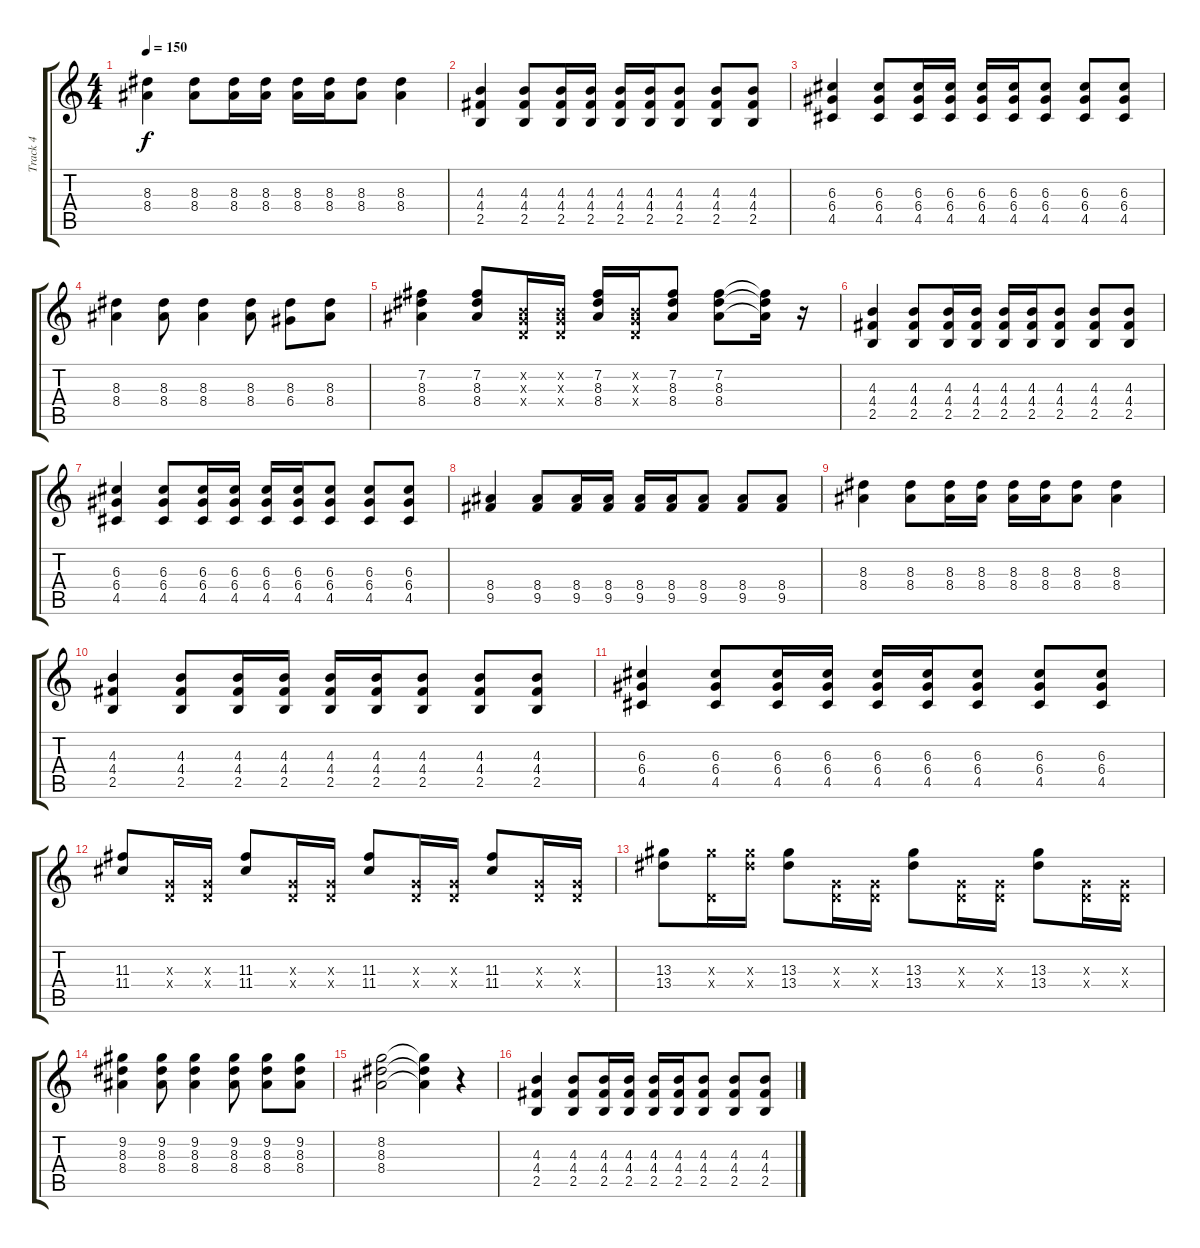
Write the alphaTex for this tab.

\track ("Track 4" "Track 4") {instrument overdrivenguitar}
\staff {score tabs}
\tuning (E4 B3 G3 D3 A2 E2) {hide}
\ts (4 4)
\tempo 150
\clef g2
\ks c
(8.3 8.4).4{dy f} (8.3 8.4).8 (8.3 8.4).16 (8.3 8.4).16 (8.3 8.4).16 (8.3 8.4).16 (8.3 8.4).8 (8.3 8.4).4 |
(4.3 4.4 2.5).4 (4.3 4.4 2.5).8 (4.3 4.4 2.5).16 (4.3 4.4 2.5).16 (4.3 4.4 2.5).16 (4.3 4.4 2.5).16 (4.3 4.4 2.5).8 (4.3 4.4 2.5).8 (4.3 4.4 2.5).8 |
(6.3 6.4 4.5).4 (6.3 6.4 4.5).8 (6.3 6.4 4.5).16 (6.3 6.4 4.5).16 (6.3 6.4 4.5).16 (6.3 6.4 4.5).16 (6.3 6.4 4.5).8 (6.3 6.4 4.5).8 (6.3 6.4 4.5).8 |
(8.3 8.4).4 (8.3 8.4).8 (8.3 8.4).4 (8.3 8.4).8 (8.3 6.4).8 (8.3 8.4).8 |
(7.2 8.3 8.4).4 (7.2 8.3 8.4).8 (0.2{x} 0.3{x} 0.4{x}).16 (0.2{x} 0.3{x} 0.4{x}).16 (7.2 8.3 8.4).16 (0.2{x} 0.3{x} 0.4{x}).16 (7.2 8.3 8.4).8 (7.2 8.3 8.4).8 (7.2{t} 8.3{t} 8.4{t}).16 r.16 |
(4.3 4.4 2.5).4 (4.3 4.4 2.5).8 (4.3 4.4 2.5).16 (4.3 4.4 2.5).16 (4.3 4.4 2.5).16 (4.3 4.4 2.5).16 (4.3 4.4 2.5).8 (4.3 4.4 2.5).8 (4.3 4.4 2.5).8 |
(6.3 6.4 4.5).4 (6.3 6.4 4.5).8 (6.3 6.4 4.5).16 (6.3 6.4 4.5).16 (6.3 6.4 4.5).16 (6.3 6.4 4.5).16 (6.3 6.4 4.5).8 (6.3 6.4 4.5).8 (6.3 6.4 4.5).8 |
(8.4 9.5).4 (8.4 9.5).8 (8.4 9.5).16 (8.4 9.5).16 (8.4 9.5).16 (8.4 9.5).16 (8.4 9.5).8 (8.4 9.5).8 (8.4 9.5).8 |
(8.3 8.4).4 (8.3 8.4).8 (8.3 8.4).16 (8.3 8.4).16 (8.3 8.4).16 (8.3 8.4).16 (8.3 8.4).8 (8.3 8.4).4 |
(4.3 4.4 2.5).4 (4.3 4.4 2.5).8 (4.3 4.4 2.5).16 (4.3 4.4 2.5).16 (4.3 4.4 2.5).16 (4.3 4.4 2.5).16 (4.3 4.4 2.5).8 (4.3 4.4 2.5).8 (4.3 4.4 2.5).8 |
(6.3 6.4 4.5).4 (6.3 6.4 4.5).8 (6.3 6.4 4.5).16 (6.3 6.4 4.5).16 (6.3 6.4 4.5).16 (6.3 6.4 4.5).16 (6.3 6.4 4.5).8 (6.3 6.4 4.5).8 (6.3 6.4 4.5).8 |
(11.3 11.4).8 (0.3{x} 0.4{x}).16 (0.3{x} 0.4{x}).16 (11.3 11.4).8 (0.3{x} 0.4{x}).16 (0.3{x} 0.4{x}).16 (11.3 11.4).8 (0.3{x} 0.4{x}).16 (0.3{x} 0.4{x}).16 (11.3 11.4).8 (0.3{x} 0.4{x}).16 (0.3{x} 0.4{x}).16 |
(13.3 13.4).8 (13.3{x} 0.4{x}).16 (13.3{x} 13.4{x}).16 (13.3 13.4).8 (0.3{x} 0.4{x}).16 (0.3{x} 0.4{x}).16 (13.3 13.4).8 (0.3{x} 0.4{x}).16 (0.3{x} 0.4{x}).16 (13.3 13.4).8 (0.3{x} 0.4{x}).16 (0.3{x} 0.4{x}).16 |
(9.2 8.3 8.4).4 (9.2 8.3 8.4).8 (9.2 8.3 8.4).4 (9.2 8.3 8.4).8 (9.2 8.3 8.4).8 (9.2 8.3 8.4).8 |
(8.2 8.3 8.4).2 (8.2{t} 8.3{t} 8.4{t}).4 r.4 |
(4.3 4.4 2.5).4 (4.3 4.4 2.5).8 (4.3 4.4 2.5).16 (4.3 4.4 2.5).16 (4.3 4.4 2.5).16 (4.3 4.4 2.5).16 (4.3 4.4 2.5).8 (4.3 4.4 2.5).8 (4.3 4.4 2.5).8
